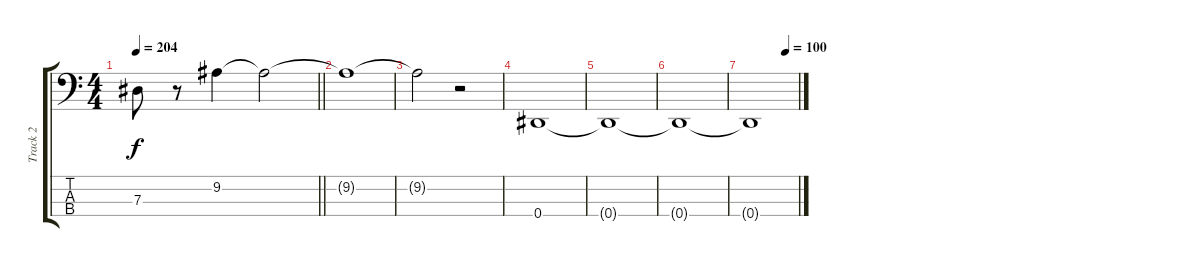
\track ("Track 2" "Track 2") {instrument electricbassfinger}
\staff {score tabs}
\tuning (Gb2 Db2 Ab1 Eb1) {hide}
\ts (4 4)
\tempo 204
\clef f4
\barLineRight lightlight
\ks c
7.3.8{dy f} r.8 9.2.4 9.2{t}.2 |
9.2{t}.1 |
9.2{t}.2 r.2 |
0.4.1 |
0.4{t}.1 |
0.4{t}.1 |
\tempo (100 0.75)
0.4{t}.1
